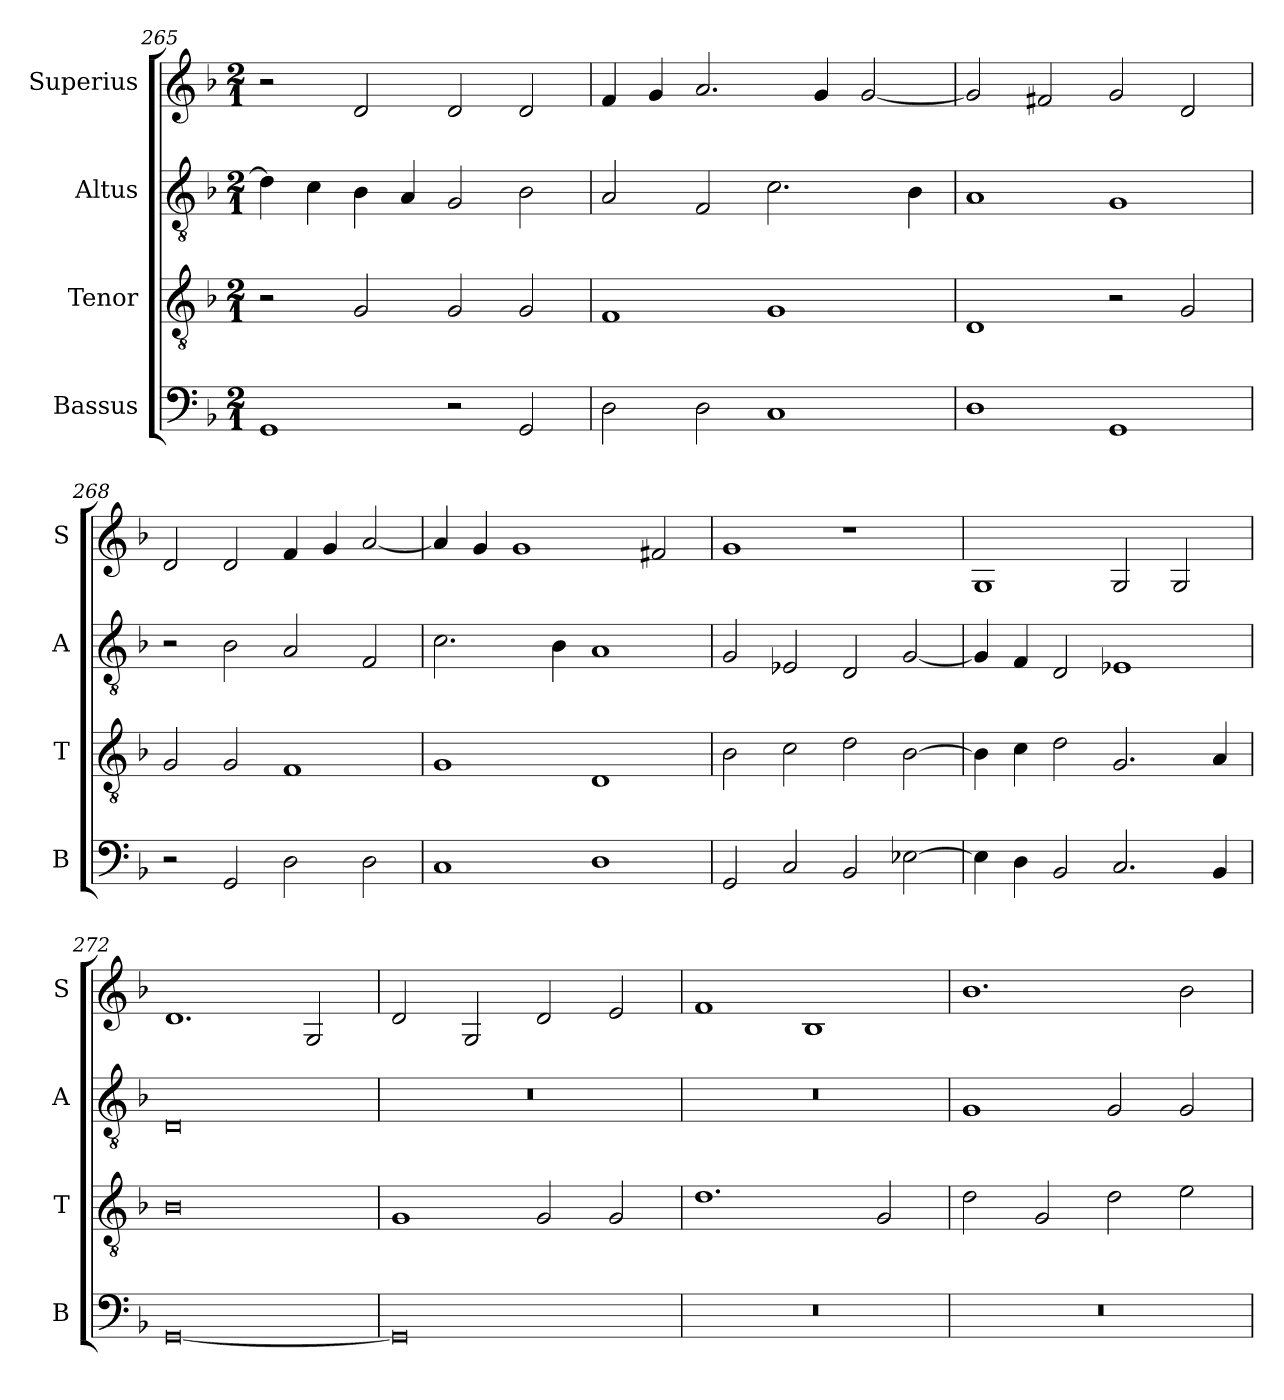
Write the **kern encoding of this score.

**kern	**kern	**kern	**kern
*part4	*part3	*part2	*part1
*staff4	*staff3	*staff2	*staff1
*I"Bassus	*I"Tenor	*I"Altus	*I"Superius
*I'B	*I'T	*I'A	*I'S
*clefF4	*clefGv2	*clefGv2	*clefG2
*k[b-]	*k[b-]	*k[b-]	*k[b-]
*M2/1	*M2/1	*M2/1	*M2/1
=265	=265	=265	=265
1GG	2r	4d\]	2r
.	.	4c\	.
.	2G/	4B-\	2d/
.	.	4A/	.
2r	2G/	2G/	2d/
2GG/	2G/	2B-\	2d/
=266	=266	=266	=266
2D\	1F	2A/	4f/
.	.	.	4g/
2D\	.	2F/	2.a/
1C	1G	2.c\	.
.	.	.	4g/
.	.	.	[2g/
.	.	4B-\	.
=267	=267	=267	=267
1D	1D	1A	2g/]
.	.	.	2f#X/
1GG	2r	1G	2g/
.	2G/	.	2d/
=268	=268	=268	=268
2r	2G/	2r	2d/
2GG/	2G/	2B-\	2d/
2D\	1F	2A/	4f/
.	.	.	4g/
2D\	.	2F/	[2a/
=269	=269	=269	=269
1C	1G	2.c\	4a/]
.	.	.	4g/
.	.	.	1g
.	.	4B-\	.
1D	1D	1A	.
.	.	.	2f#X/
=270	=270	=270	=270
2GG/	2B-\	2G/	1g
2C/	2c\	2E-X/	.
2BB-/	2d\	2D/	1r
[2E-X\	[2B-\	[2G/	.
=271	=271	=271	=271
4E-\]	4B-\]	4G/]	1G
4D\	4c\	4F/	.
2BB-/	2d\	2D/	.
2.C/	2.G/	1E-X	2G/
.	.	.	2G/
4BB-/	4A/	.	.
=272	=272	=272	=272
[0GG	0B-	0D	1.d
.	.	.	2G/
=273	=273	=273	=273
0GG]	1G	0r	2d/
.	.	.	2G/
.	2G/	.	2d/
.	2G/	.	2e/
=274	=274	=274	=274
0r	1.d	0r	1f
.	.	.	1B-
.	2G/	.	.
=275	=275	=275	=275
0r	2d\	1G	1.b-
.	2G/	.	.
.	2d\	2G/	.
.	2e\	2G/	2b-\
=	=	=	=
*-	*-	*-	*-
